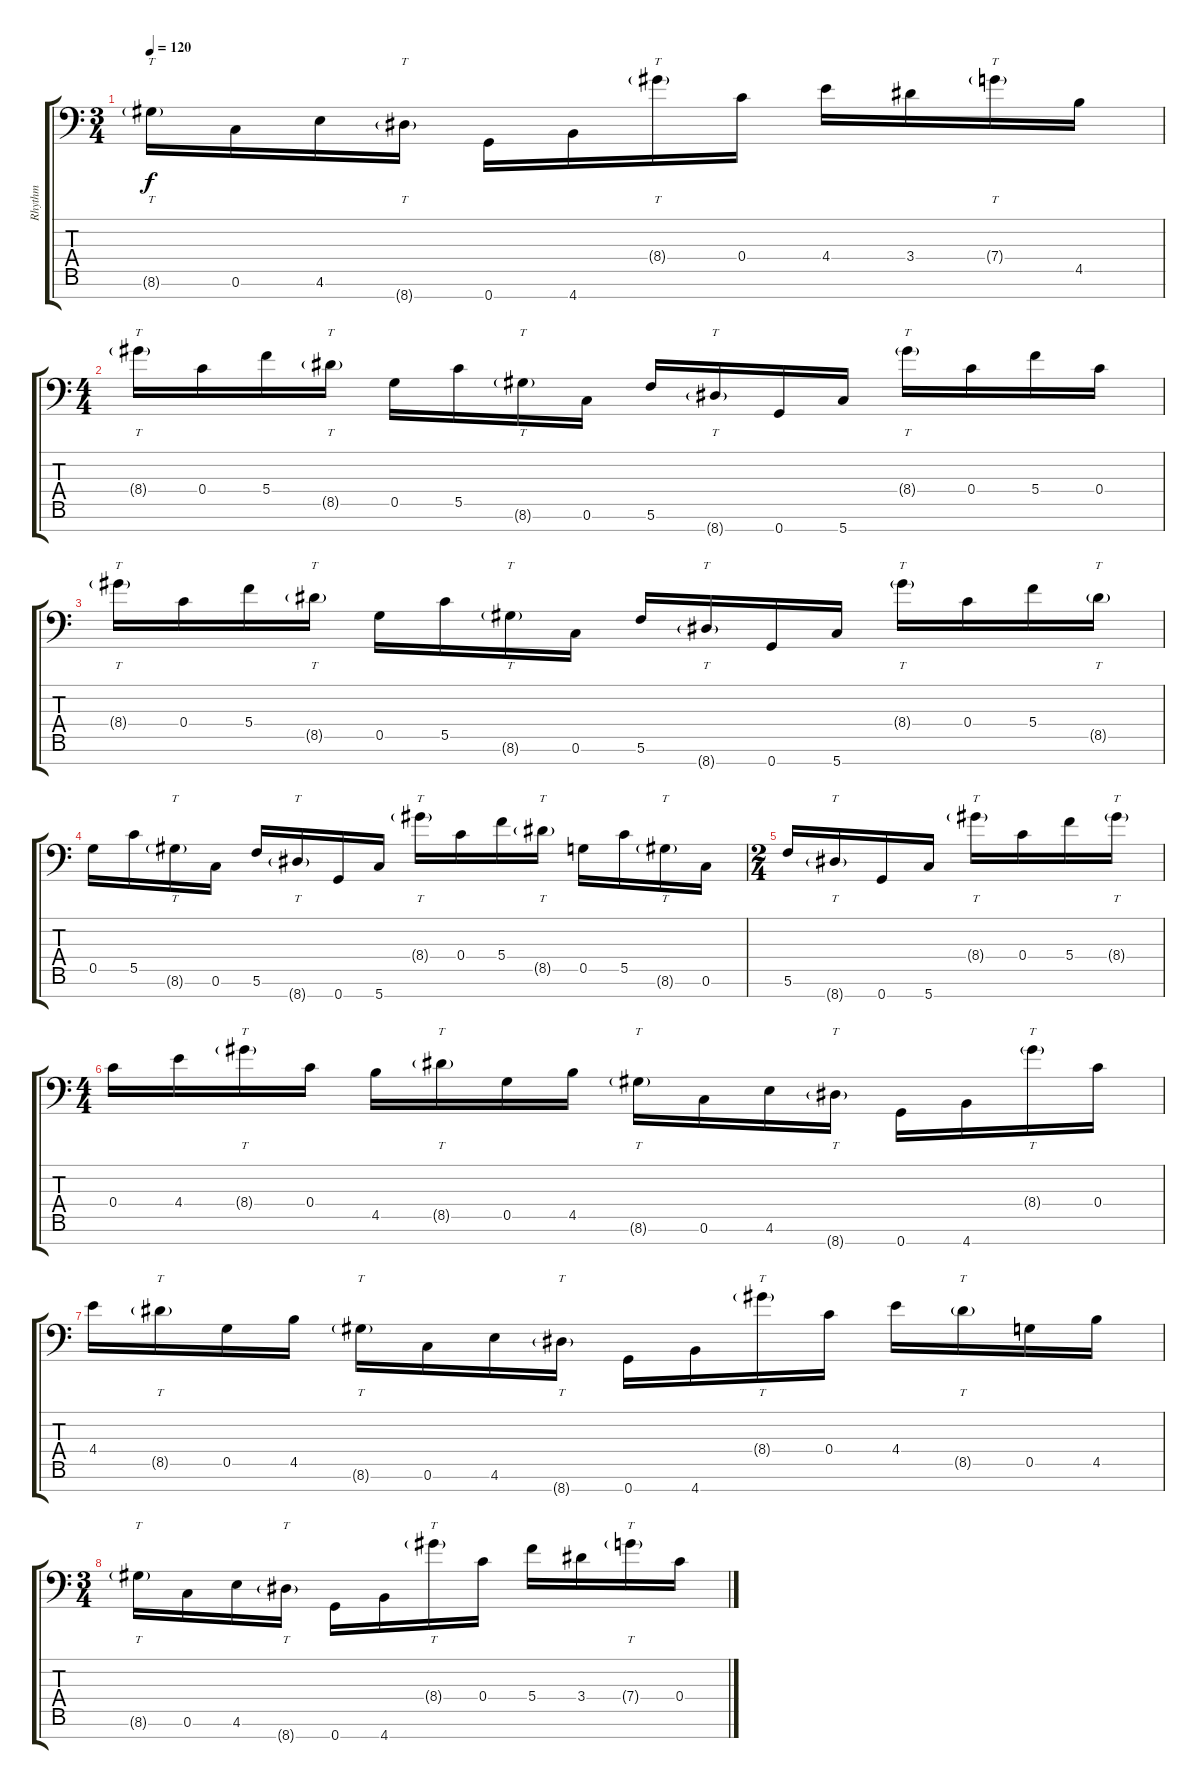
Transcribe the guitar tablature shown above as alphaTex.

\track ("Rhythm" "Rhythm") {instrument distortionguitar}
\staff {score tabs}
\tuning (E4 C4 G3 C3 G2 C2 G1) {hide}
\ts (3 4)
\tempo 120
\clef f4
\ks c
8.6{g}.16{tt dy f} 0.6.16 4.6.16 8.7{g}.16{tt} 0.7.16 4.7.16 8.4{g}.16{tt} 0.4.16 4.4.16 3.4.16 7.4{g}.16{tt} 4.5.16 |
\ts (4 4)
8.4{g}.16{tt} 0.4.16 5.4.16 8.5{g}.16{tt} 0.5.16 5.5.16 8.6{g}.16{tt} 0.6.16 5.6.16 8.7{g}.16{tt} 0.7.16 5.7.16 8.4{g}.16{tt} 0.4.16 5.4.16 0.4.16 |
8.4{g}.16{tt} 0.4.16 5.4.16 8.5{g}.16{tt} 0.5.16 5.5.16 8.6{g}.16{tt} 0.6.16 5.6.16 8.7{g}.16{tt} 0.7.16 5.7.16 8.4{g}.16{tt} 0.4.16 5.4.16 8.5{g}.16{tt} |
0.5.16 5.5.16 8.6{g}.16{tt} 0.6.16 5.6.16 8.7{g}.16{tt} 0.7.16 5.7.16 8.4{g}.16{tt} 0.4.16 5.4.16 8.5{g}.16{tt} 0.5.16 5.5.16 8.6{g}.16{tt} 0.6.16 |
\ts (2 4)
5.6.16 8.7{g}.16{tt} 0.7.16 5.7.16 8.4{g}.16{tt} 0.4.16 5.4.16 8.4{g}.16{tt} |
\ts (4 4)
0.4.16 4.4.16 8.4{g}.16{tt} 0.4.16 4.5.16 8.5{g}.16{tt} 0.5.16 4.5.16 8.6{g}.16{tt} 0.6.16 4.6.16 8.7{g}.16{tt} 0.7.16 4.7.16 8.4{g}.16{tt} 0.4.16 |
4.4.16 8.5{g}.16{tt} 0.5.16 4.5.16 8.6{g}.16{tt} 0.6.16 4.6.16 8.7{g}.16{tt} 0.7.16 4.7.16 8.4{g}.16{tt} 0.4.16 4.4.16 8.5{g}.16{tt} 0.5.16 4.5.16 |
\ts (3 4)
8.6{g}.16{tt} 0.6.16 4.6.16 8.7{g}.16{tt} 0.7.16 4.7.16 8.4{g}.16{tt} 0.4.16 5.4.16 3.4.16 7.4{g}.16{tt} 0.4.16
